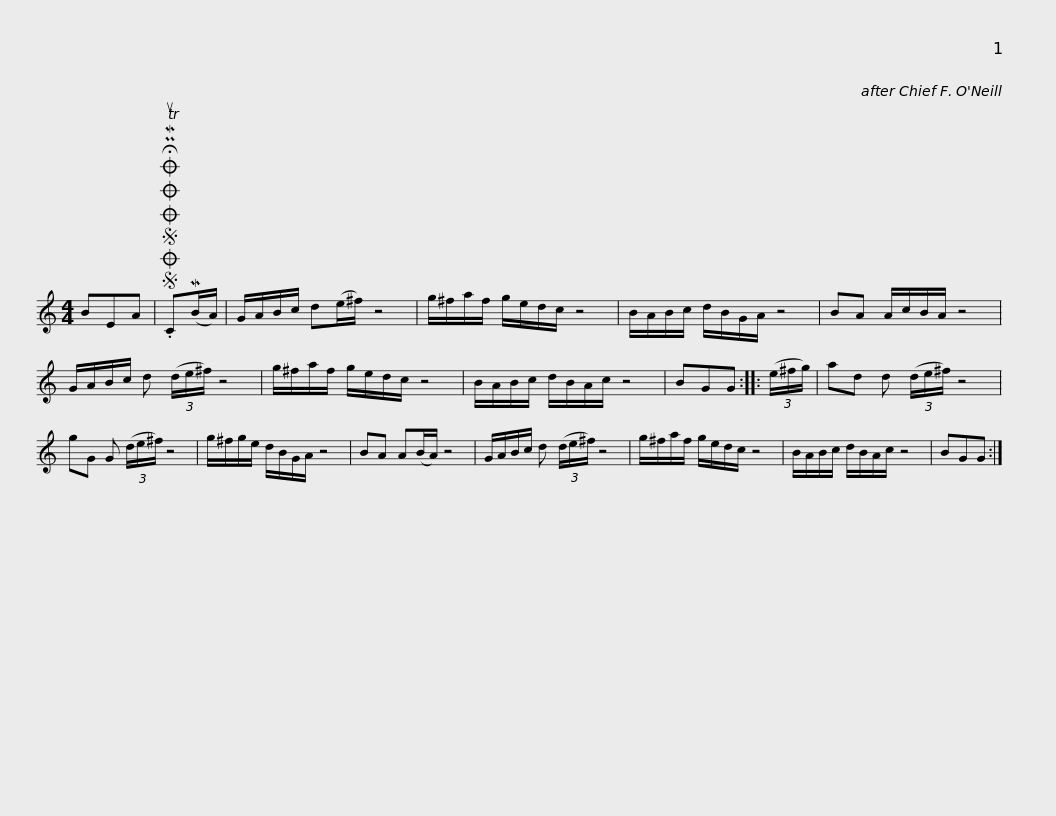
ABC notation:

X:1
L:1/8
M:4/4
I:linebreak $
K:C
V:1 treble
V:1
 BEA |SOSOOO .!fermata!PMTuC(MB/A/) | G/A/B/c/ d(e/^f/) z4 | g/^f/a/f/ g/e/d/c/ z4 | B/A/B/c/ d/B/G/A/ z4 | %5
 BA A/c/B/A/ z4 |$ G/A/B/c/ d (3(d/e/^f/) z4 | g/^f/a/f/ g/e/d/c/ z4 | B/A/B/c/ d/B/A/c/ z4 | BGG :: %10
 (3(e/^f/g/) | ad d (3(d/e/^f/) z4 |$ gG G (3(d/e/^f/) z4 | g/^f/g/e/ d/B/G/A/ z4 | BA A(B/A/) z4 | %15
 G/A/B/c/ d (3(d/e/^f/) z4 | g/^f/a/f/ g/e/d/c/ z4 |$ B/A/B/c/ d/B/A/c/ z4 | BGG :| %19
